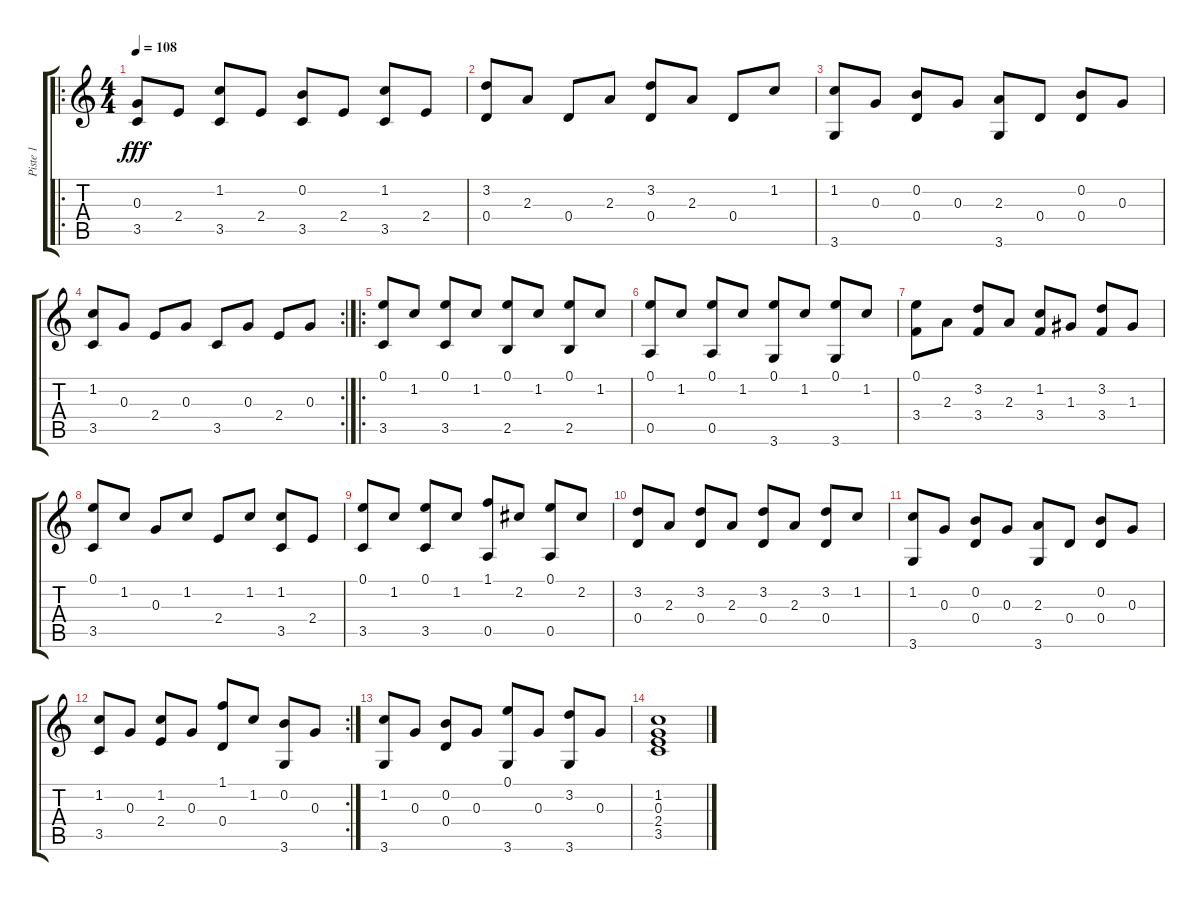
\track ("Piste 1" "Piste 1") {instrument acousticguitarnylon}
\staff {score tabs}
\tuning (E4 B3 G3 D3 A2 E2) {hide}
\ro
\ts (4 4)
\tempo 108
\clef g2
\ks c
(0.3 3.5).8{dy fff instrument acousticguitarnylon} 2.4.8 (1.2 3.5).8 2.4.8 (0.2 3.5).8 2.4.8 (1.2 3.5).8 2.4.8 |
(3.2 0.4).8 2.3.8 0.4.8 2.3.8 (3.2 0.4).8 2.3.8 0.4.8 1.2.8 |
(1.2 3.6).8 0.3.8 (0.2 0.4).8 0.3.8 (2.3 3.6).8 0.4.8 (0.2 0.4).8 0.3.8 |
\rc 2
(1.2 3.5).8 0.3.8 2.4.8 0.3.8 3.5.8 0.3.8 2.4.8 0.3.8 |
\ro
(0.1 3.5).8 1.2.8 (0.1 3.5).8 1.2.8 (0.1 2.5).8 1.2.8 (0.1 2.5).8 1.2.8 |
(0.1 0.5).8 1.2.8 (0.1 0.5).8 1.2.8 (0.1 3.6).8 1.2.8 (0.1 3.6).8 1.2.8 |
(0.1 3.4).8 2.3.8 (3.2 3.4).8 2.3.8 (1.2 3.4).8 1.3.8 (3.2 3.4).8 1.3.8 |
(0.1 3.5).8 1.2.8 0.3.8 1.2.8 2.4.8 1.2.8 (1.2 3.5).8{beam Up} 2.4.8 |
(0.1 3.5).8 1.2.8 (0.1 3.5).8 1.2.8 (1.1 0.5).8 2.2.8 (0.1 0.5).8 2.2.8 |
(3.2 0.4).8 2.3.8 (3.2 0.4).8 2.3.8 (3.2 0.4).8 2.3.8 (3.2 0.4).8 1.2.8 |
(1.2 3.6).8 0.3.8 (0.2 0.4).8 0.3.8{beam split} (2.3 3.6).8{beam Up} 0.4.8 (0.2 0.4).8 0.3.8 |
\rc 2
(1.2 3.5).8 0.3.8 (1.2 2.4).8 0.3.8 (1.1 0.4).8 1.2.8 (0.2 3.6).8 0.3.8 |
(1.2 3.6).8 0.3.8 (0.2 0.4).8 0.3.8 (0.1 3.6).8 0.3.8 (3.2 3.6).8 0.3.8 |
(1.2 0.3 2.4 3.5).1
